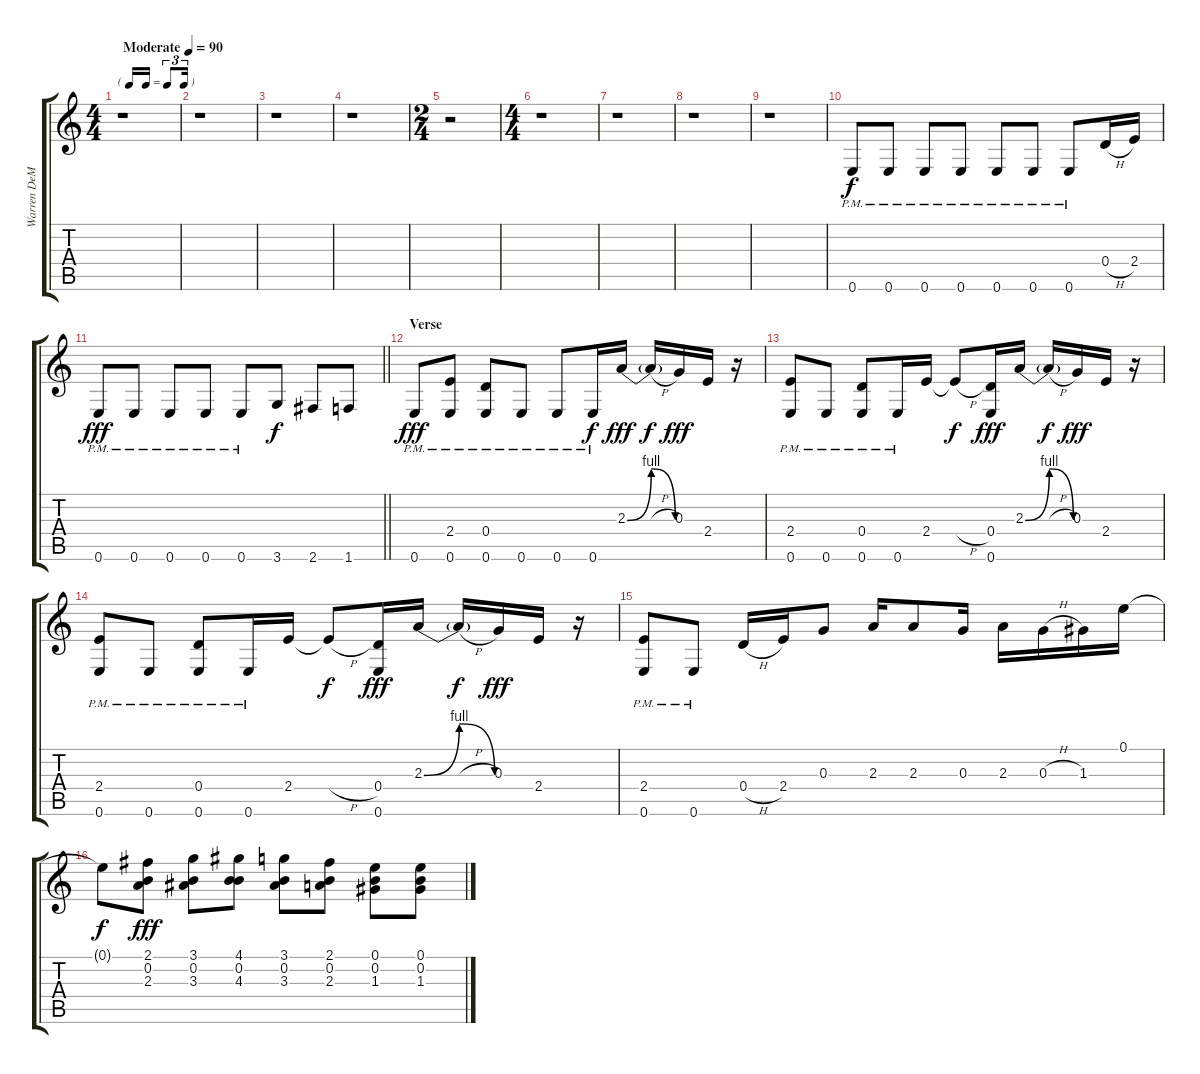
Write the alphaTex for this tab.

\track ("Warren DeMartini - Rhytm Guitar" "Warren DeM") {instrument distortionguitar}
\staff {score tabs}
\tuning (E4 B3 G3 D3 A2 E2) {hide}
\ts (4 4)
\tf triplet16th
\tempo (90 "Moderate")
\clef g2
\ks c
r.1{dy f instrument distortionguitar} |
r.1 |
r.1 |
r.1 |
\ts (2 4)
r.2 |
\ts (4 4)
r.1 |
r.1 |
r.1 |
r.1 |
0.6{pm}.8 0.6{pm}.8 0.6{pm}.8 0.6{pm}.8 0.6{pm}.8 0.6{pm}.8 0.6{pm}.8 0.4{h}.16 2.4.16 |
\barLineRight lightlight
0.6{pm}.8{dy fff} 0.6{pm}.8 0.6{pm}.8 0.6{pm}.8 0.6{pm}.8 3.6.8{dy f} 2.6.8 1.6.8 |
\section ("" "Verse")
0.6{pm}.8{dy fff} (2.4{pm} 0.6{pm}).8 (0.4{pm} 0.6{pm}).8 0.6{pm}.8 0.6{pm}.8 0.6{pm}.16{dy f} 2.3{be (bendrelease 0 0 29 4 29 4 60 0)}.16{dy fff} 2.3{h t}.16{dy f} 0.3.16{dy fff} 2.4.16 r.16 |
(2.4{pm} 0.6{pm}).8 0.6{pm}.8 (0.4{pm} 0.6{pm}).8 0.6{pm}.16 2.4.16 2.4{h t}.8{dy f} (0.4 0.6).16{dy fff} 2.3{be (bendrelease 0 0 31 4 31 4 60 0)}.16 2.3{h t}.16{dy f} 0.3.16{dy fff} 2.4.16 r.16 |
(2.4{pm} 0.6{pm}).8 0.6{pm}.8 (0.4{pm} 0.6{pm}).8 0.6{pm}.16 2.4.16 2.4{h t}.8{dy f} (0.4 0.6).16{dy fff} 2.3{be (bendrelease 0 0 31 4 31 4 60 0)}.16 2.3{h t}.16{dy f} 0.3.16{dy fff} 2.4.16 r.16 |
(2.4{pm} 0.6{pm}).8 0.6{pm}.8 0.4{h}.16 2.4.16 0.3.8 2.3.16 2.3.8 0.3.16 2.3.16 0.3{h}.16 1.3.16 0.1.16 |
0.1{t}.8{dy f} (2.1 0.2 2.3).8{dy fff} (3.1 0.2 3.3).8 (4.1 0.2 4.3).8 (3.1 0.2 3.3).8 (2.1 0.2 2.3).8 (0.1 0.2 1.3).8 (0.1 0.2 1.3).8
